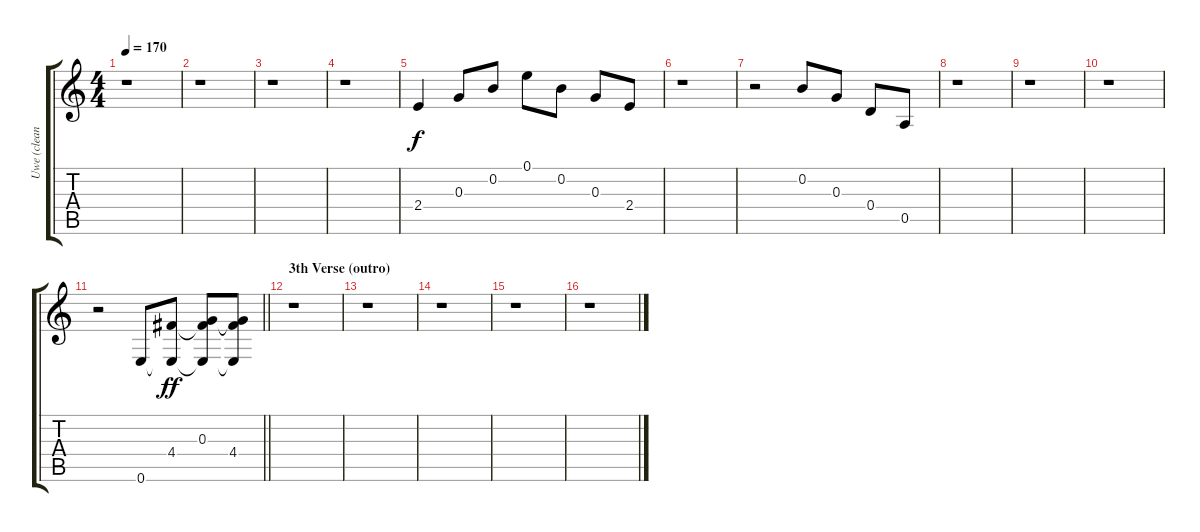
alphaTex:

\track ("Uwe (clean)" "Uwe (clean") {instrument electricguitarclean}
\staff {score tabs}
\tuning (E4 B3 G3 D3 A2 E2) {hide}
\ts (4 4)
\tempo 170
\clef g2
\ks c
r.1{dy f} |
r.1 |
r.1 |
r.1 |
2.4.4 0.3.8 0.2.8 0.1.8 0.2.8 0.3.8 2.4.8 |
r.1 |
r.2 0.2.8 0.3.8 0.4.8 0.5.8 |
r.1 |
r.1 |
r.1 |
\barLineRight lightlight
r.2 0.6.8 (4.4 0.6{t}).8{dy ff} (0.3 4.4{t} 0.6{t}).8 (0.3{t} 4.4 0.6{t}).8 |
\section ("" "3th Verse (outro)")
r.1 |
r.1 |
r.1 |
r.1 |
r.1
